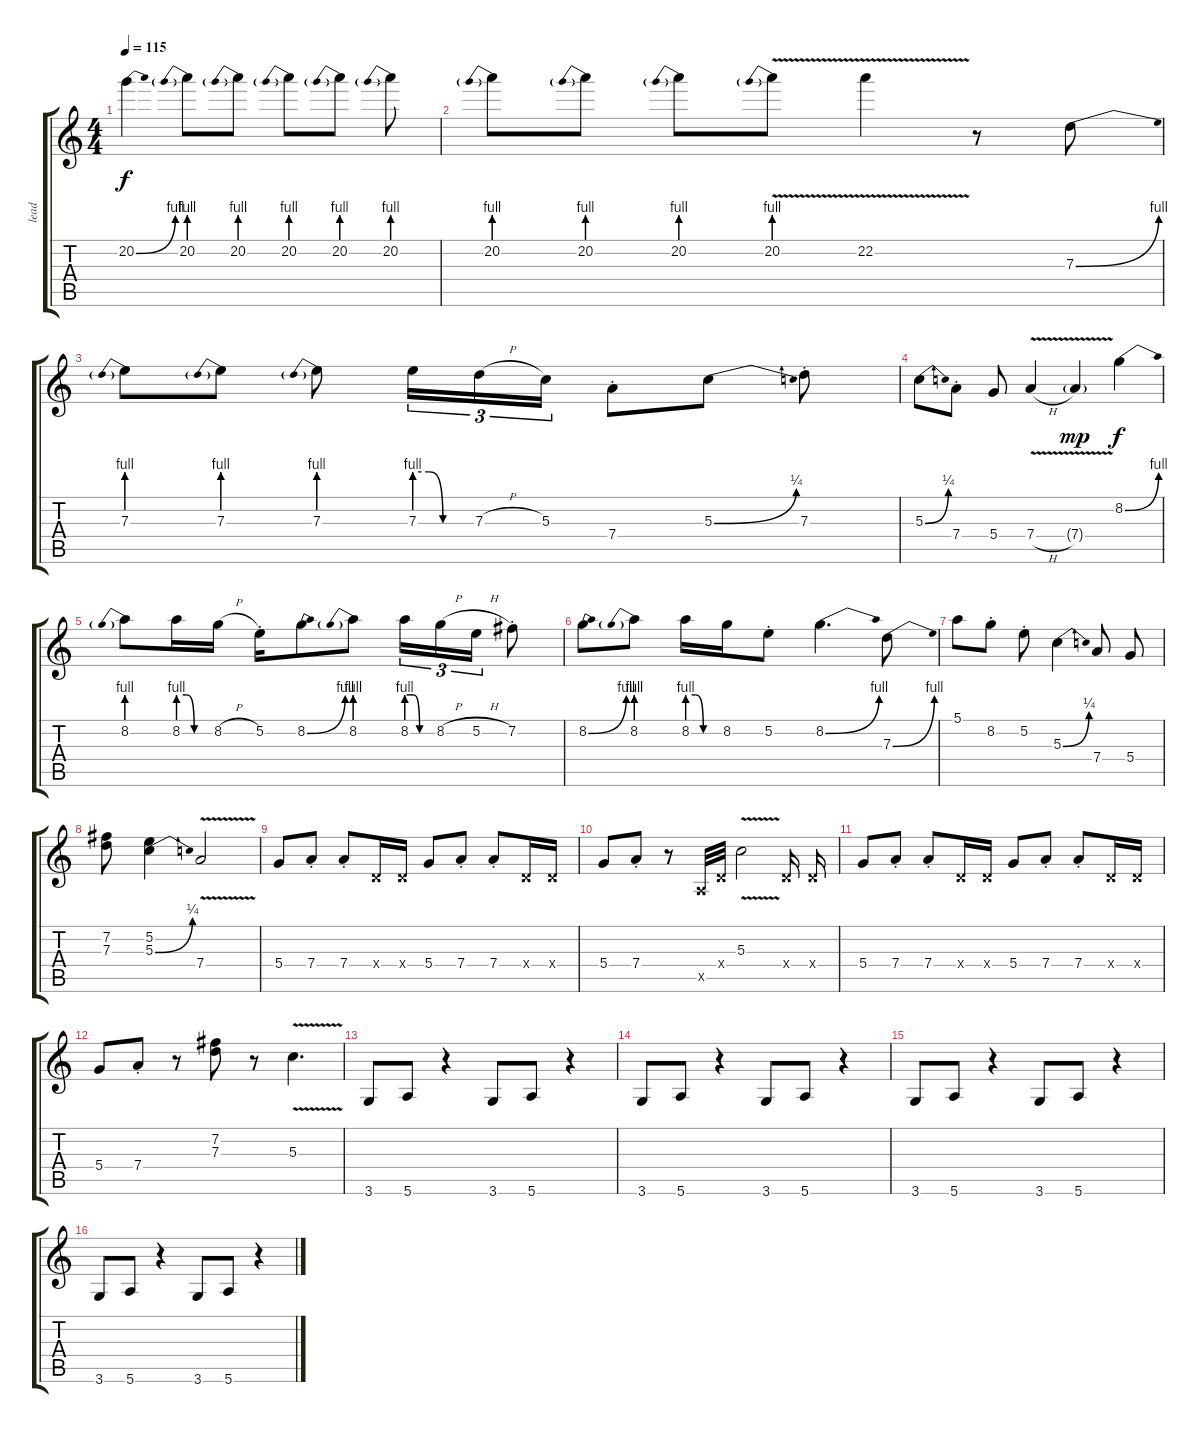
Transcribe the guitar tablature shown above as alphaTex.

\track ("lead" "lead") {instrument distortionguitar}
\staff {score tabs}
\tuning (E4 B3 G3 D3 A2 E2) {hide}
\ts (4 4)
\tempo 115
\clef g2
\ks c
20.2{be (bend 0 0 60 4)}.4{dy f} 20.2{be (prebend 0 4 60 4)}.8 20.2{be (prebend 0 4 60 4)}.8 20.2{be (prebend 0 4 60 4)}.8 20.2{be (prebend 0 4 60 4)}.8 20.2{be (prebend 0 4 60 4)}.8 |
20.2{be (prebend 0 4 60 4)}.8 20.2{be (prebend 0 4 60 4)}.8 20.2{be (prebend 0 4 60 4)}.8 20.2{be (prebend 0 4 60 4) v}.8 22.2{v}.4 r.8 7.3{be (bend 0 0 60 4)}.8 |
7.3{be (prebend 0 4 60 4)}.8 7.3{be (prebend 0 4 60 4)}.8 7.3{be (prebend 0 4 60 4)}.8 7.3{be (custom 0 4 15 4 30 0 60 0)}.16{tu (3 2)} 7.3{h}.16{tu (3 2)} 5.3.16{tu (3 2)} 7.4{st}.8 5.3{be (bend 0 0 60 1)}.8 7.3{st}.8 |
5.3{be (bend 0 0 60 1)}.8 7.4{st}.8 5.4.8 7.4{v h}.4 7.4{v g}.4{dy mp} 8.2{be (bend 0 0 60 4)}.4{dy f} |
8.2{be (prebend 0 4 60 4)}.8 8.2{be (custom 0 4 15 4 30 0 60 0)}.16 8.2{h}.16 5.2{st}.16 8.2{be (bend 0 0 60 4)}.8 8.2{be (prebend 0 4 60 4)}.8 8.2{be (custom 0 4 15 4 30 0 60 0)}.16{tu (3 2)} 8.2{h}.16{tu (3 2)} 5.2{h}.16{tu (3 2)} 7.2{st}.8 |
8.2{be (bend 0 0 60 4)}.8 8.2{be (prebend 0 4 60 4)}.8 8.2{be (custom 0 4 15 4 30 0 60 0)}.16 8.2.16 5.2{st}.8 8.2{be (bend 0 0 60 4)}.4{d} 7.3{be (bend 0 0 60 4)}.8 |
5.1.8 8.2{st}.8 5.2{st}.8 5.3{be (bend 0 0 60 1)}.4 7.4.8 5.4.8 |
(7.2 7.3).8 (5.2 5.3{be (bend 0 0 60 1)}).4 7.4{v}.2 |
5.4.8 7.4{st}.8 7.4{st}.8 0.4{x}.16 0.4{x}.16 5.4.8 7.4{st}.8 7.4{st}.8 0.4{x}.16 0.4{x}.16 |
5.4.8 7.4{st}.8 r.8 0.5{x}.32 0.4{x}.32 5.3{v}.2 0.4{x}.16 0.4{x}.16 |
5.4.8 7.4{st}.8 7.4{st}.8 0.4{x}.16 0.4{x}.16 5.4.8 7.4{st}.8 7.4{st}.8 0.4{x}.16 0.4{x}.16 |
5.4.8 7.4{st}.8 r.8 (7.2 7.3).8 r.8 5.3{v}.4{d} |
3.6.8 5.6.8 r.4 3.6.8 5.6.8 r.4 |
3.6.8 5.6.8 r.4 3.6.8 5.6.8 r.4 |
3.6.8 5.6.8 r.4 3.6.8 5.6.8 r.4 |
3.6.8 5.6.8 r.4 3.6.8 5.6.8 r.4
